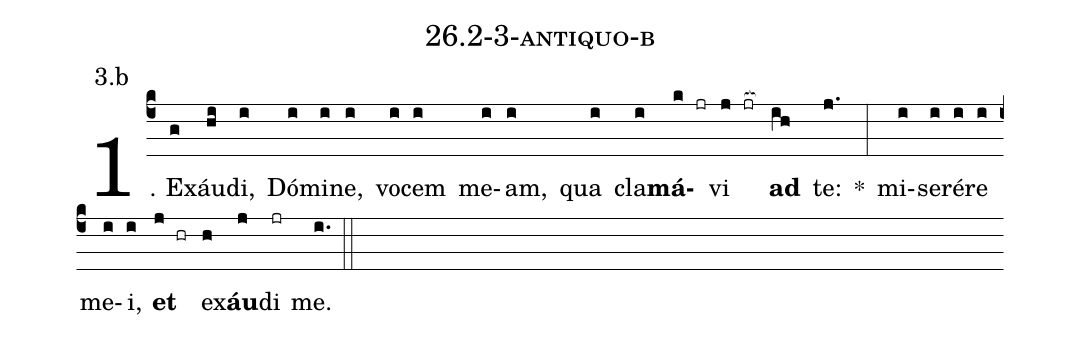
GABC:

name: 26.2-3-antiquo-b;
annotation: 3.b;
%%
(c4)1. Ex(g)áu(hi)di,(i) Dó(i)mi(i)ne,(i) vo(i)cem(i) me(i)am,(i) qua(i) cla(i)<b>má</b>(k jr)vi(j jr[ocb:1{]) <b>ad</b>(ih[ocb:0}]) te:(j.) *(:) mi(i)se(i)ré(i)re(i) me(i)i,(i) <b>et</b>(j hr) ex(h)<b>áu</b>(j)di(jr) me.(i.) (::)


%E(i) u(i) o(j) u(h) a(j) e.(i.) (::)
